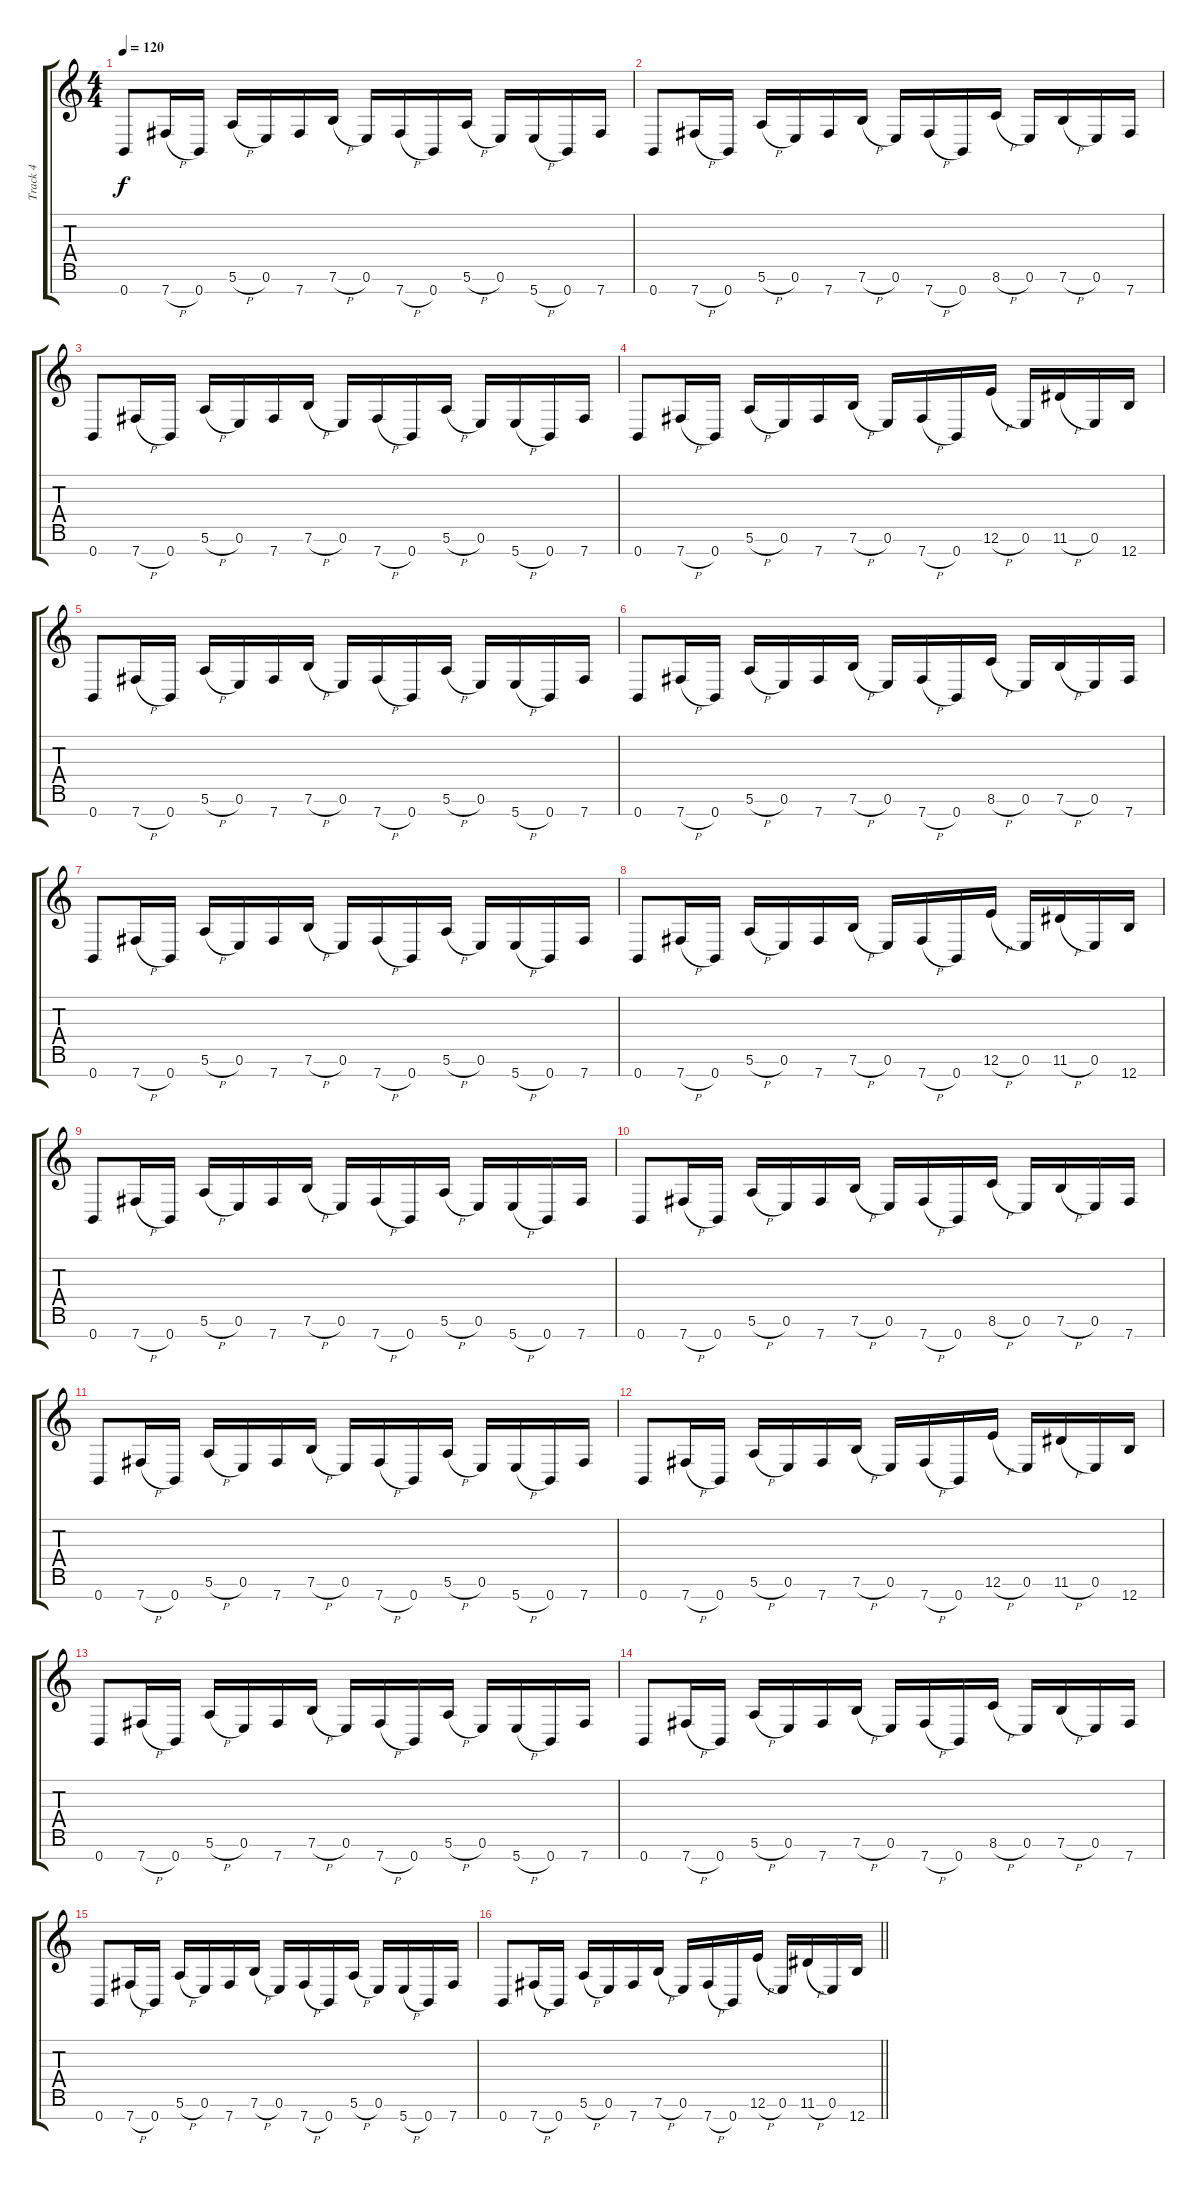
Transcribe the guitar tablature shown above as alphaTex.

\track ("Track 4" "Track 4") {instrument distortionguitar}
\staff {score tabs}
\tuning (E4 B3 G3 D3 A2 E2 B1) {hide}
\ts (4 4)
\tempo 120
\clef g2
\ks c
0.7.8{dy f} 7.7{h}.16 0.7.16 5.6{h}.16 0.6.16 7.7.16 7.6{h}.16 0.6.16 7.7{h}.16 0.7.16 5.6{h}.16 0.6.16 5.7{h}.16 0.7.16 7.7.16 |
0.7.8 7.7{h}.16 0.7.16 5.6{h}.16 0.6.16 7.7.16 7.6{h}.16 0.6.16 7.7{h}.16 0.7.16 8.6{h}.16 0.6.16 7.6{h}.16 0.6.16 7.7.16 |
0.7.8 7.7{h}.16 0.7.16 5.6{h}.16 0.6.16 7.7.16 7.6{h}.16 0.6.16 7.7{h}.16 0.7.16 5.6{h}.16 0.6.16 5.7{h}.16 0.7.16 7.7.16 |
0.7.8 7.7{h}.16 0.7.16 5.6{h}.16 0.6.16 7.7.16 7.6{h}.16 0.6.16 7.7{h}.16 0.7.16 12.6{h}.16 0.6.16 11.6{h}.16 0.6.16 12.7.16 |
0.7.8 7.7{h}.16 0.7.16 5.6{h}.16 0.6.16 7.7.16 7.6{h}.16 0.6.16 7.7{h}.16 0.7.16 5.6{h}.16 0.6.16 5.7{h}.16 0.7.16 7.7.16 |
0.7.8 7.7{h}.16 0.7.16 5.6{h}.16 0.6.16 7.7.16 7.6{h}.16 0.6.16 7.7{h}.16 0.7.16 8.6{h}.16 0.6.16 7.6{h}.16 0.6.16 7.7.16 |
0.7.8 7.7{h}.16 0.7.16 5.6{h}.16 0.6.16 7.7.16 7.6{h}.16 0.6.16 7.7{h}.16 0.7.16 5.6{h}.16 0.6.16 5.7{h}.16 0.7.16 7.7.16 |
0.7.8 7.7{h}.16 0.7.16 5.6{h}.16 0.6.16 7.7.16 7.6{h}.16 0.6.16 7.7{h}.16 0.7.16 12.6{h}.16 0.6.16 11.6{h}.16 0.6.16 12.7.16 |
0.7.8 7.7{h}.16 0.7.16 5.6{h}.16 0.6.16 7.7.16 7.6{h}.16 0.6.16 7.7{h}.16 0.7.16 5.6{h}.16 0.6.16 5.7{h}.16 0.7.16 7.7.16 |
0.7.8 7.7{h}.16 0.7.16 5.6{h}.16 0.6.16 7.7.16 7.6{h}.16 0.6.16 7.7{h}.16 0.7.16 8.6{h}.16 0.6.16 7.6{h}.16 0.6.16 7.7.16 |
0.7.8 7.7{h}.16 0.7.16 5.6{h}.16 0.6.16 7.7.16 7.6{h}.16 0.6.16 7.7{h}.16 0.7.16 5.6{h}.16 0.6.16 5.7{h}.16 0.7.16 7.7.16 |
0.7.8 7.7{h}.16 0.7.16 5.6{h}.16 0.6.16 7.7.16 7.6{h}.16 0.6.16 7.7{h}.16 0.7.16 12.6{h}.16 0.6.16 11.6{h}.16 0.6.16 12.7.16 |
0.7.8 7.7{h}.16 0.7.16 5.6{h}.16 0.6.16 7.7.16 7.6{h}.16 0.6.16 7.7{h}.16 0.7.16 5.6{h}.16 0.6.16 5.7{h}.16 0.7.16 7.7.16 |
0.7.8 7.7{h}.16 0.7.16 5.6{h}.16 0.6.16 7.7.16 7.6{h}.16 0.6.16 7.7{h}.16 0.7.16 8.6{h}.16 0.6.16 7.6{h}.16 0.6.16 7.7.16 |
0.7.8 7.7{h}.16 0.7.16 5.6{h}.16 0.6.16 7.7.16 7.6{h}.16 0.6.16 7.7{h}.16 0.7.16 5.6{h}.16 0.6.16 5.7{h}.16 0.7.16 7.7.16 |
\barLineRight lightlight
0.7.8 7.7{h}.16 0.7.16 5.6{h}.16 0.6.16 7.7.16 7.6{h}.16 0.6.16 7.7{h}.16 0.7.16 12.6{h}.16 0.6.16 11.6{h}.16 0.6.16 12.7.16
